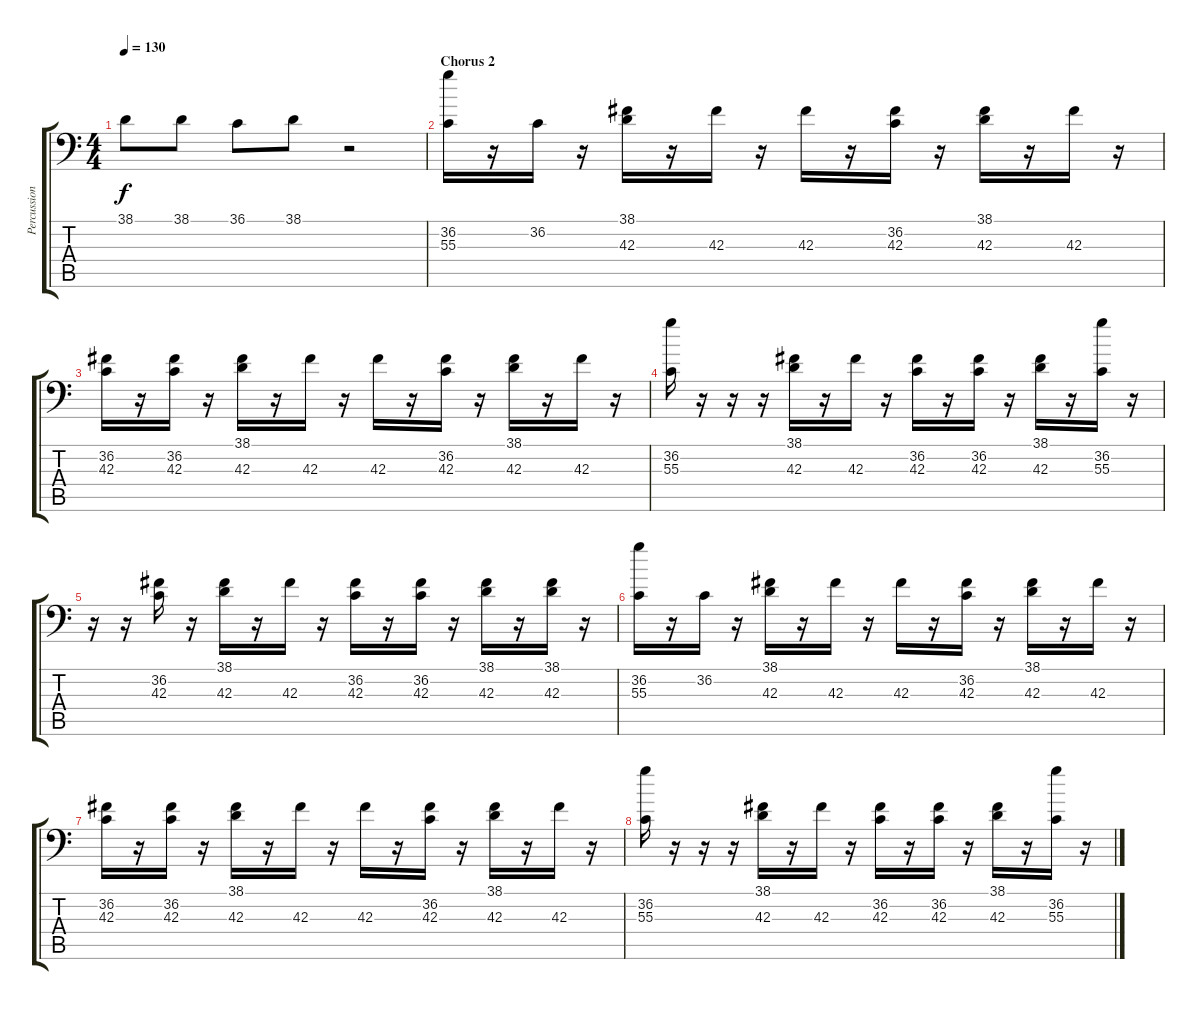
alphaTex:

\track ("Percussioni" "Percussion") {instrument acousticgrandpiano}
\staff {score tabs}
\tuning (C-1 C-1 C-1 C-1 C-1 C-1) {hide}
\ts (4 4)
\tempo 130
\clef f4
\ks c
38.1.8{dy f} 38.1.8 36.1.8 38.1.8 r.2 |
\section ("" "Chorus 2")
(36.2 55.3).16 r.16 36.2.16 r.16 (38.1 42.3).16 r.16 42.3.16 r.16 42.3.16 r.16 (36.2 42.3).16 r.16 (38.1 42.3).16 r.16 42.3.16 r.16 |
(36.2 42.3).16 r.16 (36.2 42.3).16 r.16 (38.1 42.3).16 r.16 42.3.16 r.16 42.3.16 r.16 (36.2 42.3).16 r.16 (38.1 42.3).16 r.16 42.3.16 r.16 |
(36.2 55.3).16 r.16 r.16 r.16 (38.1 42.3).16 r.16 42.3.16 r.16 (36.2 42.3).16 r.16 (36.2 42.3).16 r.16 (38.1 42.3).16 r.16 (36.2 55.3).16 r.16 |
r.16 r.16 (36.2 42.3).16 r.16 (38.1 42.3).16 r.16 42.3.16 r.16 (36.2 42.3).16 r.16 (36.2 42.3).16 r.16 (38.1 42.3).16 r.16 (38.1 42.3).16 r.16 |
(36.2 55.3).16 r.16 36.2.16 r.16 (38.1 42.3).16 r.16 42.3.16 r.16 42.3.16 r.16 (36.2 42.3).16 r.16 (38.1 42.3).16 r.16 42.3.16 r.16 |
(36.2 42.3).16 r.16 (36.2 42.3).16 r.16 (38.1 42.3).16 r.16 42.3.16 r.16 42.3.16 r.16 (36.2 42.3).16 r.16 (38.1 42.3).16 r.16 42.3.16 r.16 |
(36.2 55.3).16 r.16 r.16 r.16 (38.1 42.3).16 r.16 42.3.16 r.16 (36.2 42.3).16 r.16 (36.2 42.3).16 r.16 (38.1 42.3).16 r.16 (36.2 55.3).16 r.16
